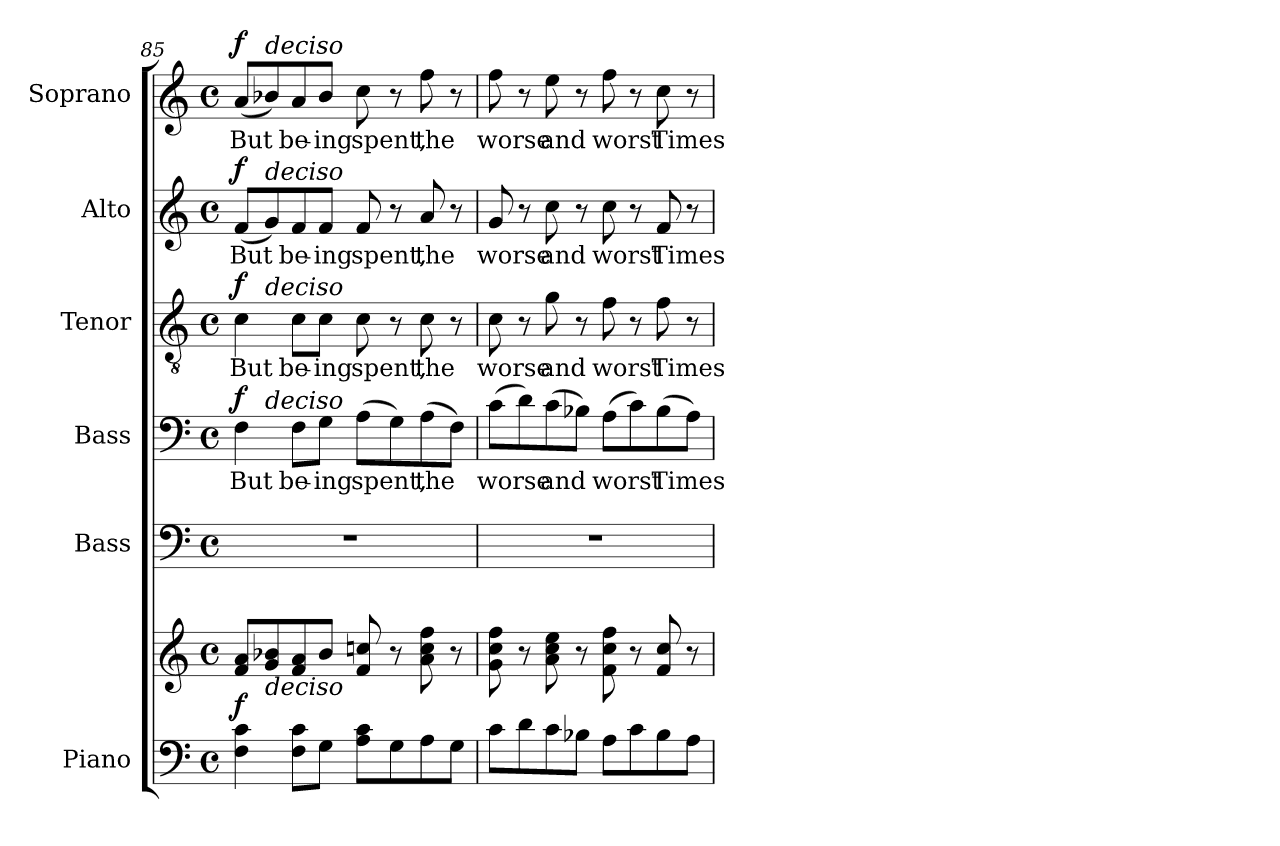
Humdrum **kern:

**kern	**kern	**dynam	**kern	**kern	**text	**dynam	**kern	**text	**dynam	**kern	**text	**dynam	**kern	**text	**dynam
*part6	*part6	*part6	*part5	*part4	*part4	*part4	*part3	*part3	*part3	*part2	*part2	*part2	*part1	*part1	*part1
*staff7	*staff6	*staff6/7	*staff5	*staff4	*staff4	*staff4	*staff3	*staff3	*staff3	*staff2	*staff2	*staff2	*staff1	*staff1	*staff1
*I"Piano	*	*	*I"Bass	*I"Bass	*	*	*I"Tenor	*	*	*I"Alto	*	*	*I"Soprano	*	*
*I'Pno.	*	*	*I'B.	*I'B.	*	*	*I'T.	*	*	*I'A.	*	*	*I'S.	*	*
!!LO:LB:g=z
*clefF4	*clefG2	*	*clefF4	*clefF4	*	*	*clefGv2	*	*	*clefG2	*	*	*clefG2	*	*
*	*	*	*	*	*	*	*ITrd7c12	*	*	*	*	*	*	*	*
*k[]	*k[]	*	*k[]	*k[]	*	*	*k[]	*	*	*k[]	*	*	*k[]	*	*
*C:	*C:	*	*C:	*C:	*	*	*C:	*	*	*C:	*	*	*C:	*	*
*M4/4	*M4/4	*	*M4/4	*M4/4	*	*	*M4/4	*	*	*M4/4	*	*	*M4/4	*	*
*met(c)	*met(c)	*	*met(c)	*met(c)	*	*	*met(c)	*	*	*met(c)	*	*	*met(c)	*	*
=85	=85	=85	=85	=85	=85	=85	=85	=85	=85	=85	=85	=85	=85	=85	=85
!	!	!	!	!	!LO:LY:b:color=#000000	!	!	!	!	!	!	!	!	!	!
!	!	!	!	!	!	!	!	!LO:LY:b:color=#000000	!	!	!	!	!	!	!
!	!	!	!	!	!	!	!	!	!	!	!LO:LY:b:color=#000000	!	!	!	!
!	!	!	!	!	!	!	!	!	!	!	!	!	!	!LO:LY:b:color=#000000	!
*	*	*	*	*^	*	*	*^	*	*	*	*	*	*	*	*
4Fi\ 4ci	8fi/ 8aiL	f	1r	4Fi\	8ryy	But	f	4Ci\	8ryy	But	f	(8fi/L	But	f	(8ai/L	But	f
!	!	!	!	!	!	!	!	!	!	!	!	!	!	!	!LO:TX:a:i:t=deciso	!	!
!	!	!	!	!	!	!	!	!	!	!	!	!LO:TX:a:i:t=deciso	!	!	!	!	!
!	!	!	!	!	!	!	!	!	!LO:TX:a:i:t=deciso	!	!	!	!	!	!	!	!
!	!	!	!	!	!LO:TX:a:i:t=deciso	!	!	!	!	!	!	!	!	!	!	!	!
!	!LO:TX:b:i:t=deciso	!	!	!	!	!	!	!	!	!	!	!	!	!	!	!	!
.	8gi/ 8b-Xi	.	.	.	2..ryy	.	.	.	2..ryy	.	.	8gi/)	.	.	8b-Xi/)	.	.
!	!	!	!	!	!	!LO:LY:b:color=#000000	!	!	!	!	!	!	!	!	!	!	!
!	!	!	!	!	!	!	!	!	!	!LO:LY:b:color=#000000	!	!	!	!	!	!	!
!	!	!	!	!	!	!	!	!	!	!	!	!	!LO:LY:b:color=#000000	!	!	!	!
!	!	!	!	!	!	!	!	!	!	!	!	!	!	!	!	!LO:LY:b:color=#000000	!
8Fi\ 8ciL	8fi/ 8ai	.	.	8Fi\L	.	be-	.	8Ci\L	.	be-	.	8fi/	be-	.	8ai/	be-	.
!	!	!	!	!	!	!LO:LY:b:color=#000000	!	!	!	!	!	!	!	!	!	!	!
!	!	!	!	!	!	!	!	!	!	!LO:LY:b:color=#000000	!	!	!	!	!	!	!
!	!	!	!	!	!	!	!	!	!	!	!	!	!LO:LY:b:color=#000000	!	!	!	!
!	!	!	!	!	!	!	!	!	!	!	!	!	!	!	!	!LO:LY:b:color=#000000	!
8Gi\J	8b-i/J	.	.	8Gi\J	.	-ing	.	8Ci\J	.	-ing	.	8fi/J	-ing	.	8b-i/J	-ing	.
!	!	!	!	!	!	!LO:LY:b:color=#000000	!	!	!	!	!	!	!	!	!	!	!
!	!	!	!	!	!	!	!	!	!	!LO:LY:b:color=#000000	!	!	!	!	!	!	!
!	!	!	!	!	!	!	!	!	!	!	!	!	!LO:LY:b:color=#000000	!	!	!	!
!	!	!	!	!	!	!	!	!	!	!	!	!	!	!	!	!LO:LY:b:color=#000000	!
8Ai\ 8ciL	8fi/ 8ccni	.	.	(8Ai\L	.	spent,	.	8Ci\	.	spent,	.	8fi/	spent,	.	8cci\	spent,	.
8Gi\	8r	.	.	8Gi\)	.	.	.	8r	.	.	.	8r	.	.	8r	.	.
!	!	!	!	!	!	!LO:LY:b:color=#000000	!	!	!	!	!	!	!	!	!	!	!
!	!	!	!	!	!	!	!	!	!	!LO:LY:b:color=#000000	!	!	!	!	!	!	!
!	!	!	!	!	!	!	!	!	!	!	!	!	!LO:LY:b:color=#000000	!	!	!	!
!	!	!	!	!	!	!	!	!	!	!	!	!	!	!	!	!LO:LY:b:color=#000000	!
8Ai\	8ai\ 8cci 8ffi	.	.	(8Ai\	.	the	.	8Ci\	.	the	.	8ai/	the	.	8ffi\	the	.
8Gi\J	8r	.	.	8Fi\J)	.	.	.	8r	.	.	.	8r	.	.	8r	.	.
*	*	*	*	*v	*v	*	*	*	*	*	*	*	*	*	*	*	*
*	*	*	*	*	*	*	*v	*v	*	*	*	*	*	*	*	*
=86	=86	=86	=86	=86	=86	=86	=86	=86	=86	=86	=86	=86	=86	=86	=86
*	*	*	*	*^	*	*	*^	*	*	*	*	*	*	*	*
!	!	!	!	!	!	!LO:LY:b:color=#000000	!	!	!	!	!	!	!	!	!	!	!
*	*	*	*	*v	*v	*	*	*	*	*	*	*	*	*	*	*	*
*	*	*	*	*	*	*	*v	*v	*	*	*	*	*	*	*	*
*	*	*	*	*^	*	*	*^	*	*	*	*	*	*	*	*
!	!	!	!	!	!	!	!	!	!	!LO:LY:b:color=#000000	!	!	!	!	!	!	!
*	*	*	*	*v	*v	*	*	*	*	*	*	*	*	*	*	*	*
*	*	*	*	*	*	*	*v	*v	*	*	*	*	*	*	*	*
*	*	*	*	*^	*	*	*^	*	*	*	*	*	*	*	*
!	!	!	!	!	!	!	!	!	!	!	!	!	!LO:LY:b:color=#000000	!	!	!	!
*	*	*	*	*v	*v	*	*	*	*	*	*	*	*	*	*	*	*
*	*	*	*	*	*	*	*v	*v	*	*	*	*	*	*	*	*
*	*	*	*	*^	*	*	*^	*	*	*	*	*	*	*	*
!	!	!	!	!	!	!	!	!	!	!	!	!	!	!	!	!LO:LY:b:color=#000000	!
*	*	*	*	*v	*v	*	*	*	*	*	*	*	*	*	*	*	*
*	*	*	*	*	*	*	*v	*v	*	*	*	*	*	*	*	*
8ci\L	8gi\ 8cci 8ffi	.	1r	(8ci\L	worse	.	8Ci\	worse	.	8gi/	worse	.	8ffi\	worse	.
8di\	8r	.	.	8di\)	.	.	8r	.	.	8r	.	.	8r	.	.
!	!	!	!	!	!LO:LY:b:color=#000000	!	!	!	!	!	!	!	!	!	!
!	!	!	!	!	!	!	!	!LO:LY:b:color=#000000	!	!	!	!	!	!	!
!	!	!	!	!	!	!	!	!	!	!	!LO:LY:b:color=#000000	!	!	!	!
!	!	!	!	!	!	!	!	!	!	!	!	!	!	!LO:LY:b:color=#000000	!
8ci\	8ai\ 8cci 8eei	.	.	(8ci\	and	.	8Gi\	and	.	8cci\	and	.	8eei\	and	.
8B-Xi\J	8r	.	.	8B-Xi\J)	.	.	8r	.	.	8r	.	.	8r	.	.
!	!	!	!	!	!LO:LY:b:color=#000000	!	!	!	!	!	!	!	!	!	!
!	!	!	!	!	!	!	!	!LO:LY:b:color=#000000	!	!	!	!	!	!	!
!	!	!	!	!	!	!	!	!	!	!	!LO:LY:b:color=#000000	!	!	!	!
!	!	!	!	!	!	!	!	!	!	!	!	!	!	!LO:LY:b:color=#000000	!
8Ai\L	8fi\ 8cci 8ffi	.	.	(8Ai\L	worst	.	8Fi\	worst	.	8cci\	worst	.	8ffi\	worst	.
8ci\	8r	.	.	8ci\)	.	.	8r	.	.	8r	.	.	8r	.	.
!	!	!	!	!	!LO:LY:b:color=#000000	!	!	!	!	!	!	!	!	!	!
!	!	!	!	!	!	!	!	!LO:LY:b:color=#000000	!	!	!	!	!	!	!
!	!	!	!	!	!	!	!	!	!	!	!LO:LY:b:color=#000000	!	!	!	!
!	!	!	!	!	!	!	!	!	!	!	!	!	!	!LO:LY:b:color=#000000	!
8B-i\	8fi/ 8cci	.	.	(8B-i\	Times	.	8Fi\	Times	.	8fi/	Times	.	8cci\	Times	.
8Ai\J	8r	.	.	8Ai\J)	.	.	8r	.	.	8r	.	.	8r	.	.
=	=	=	=	=	=	=	=	=	=	=	=	=	=	=	=
*-	*-	*-	*-	*-	*-	*-	*-	*-	*-	*-	*-	*-	*-	*-	*-
